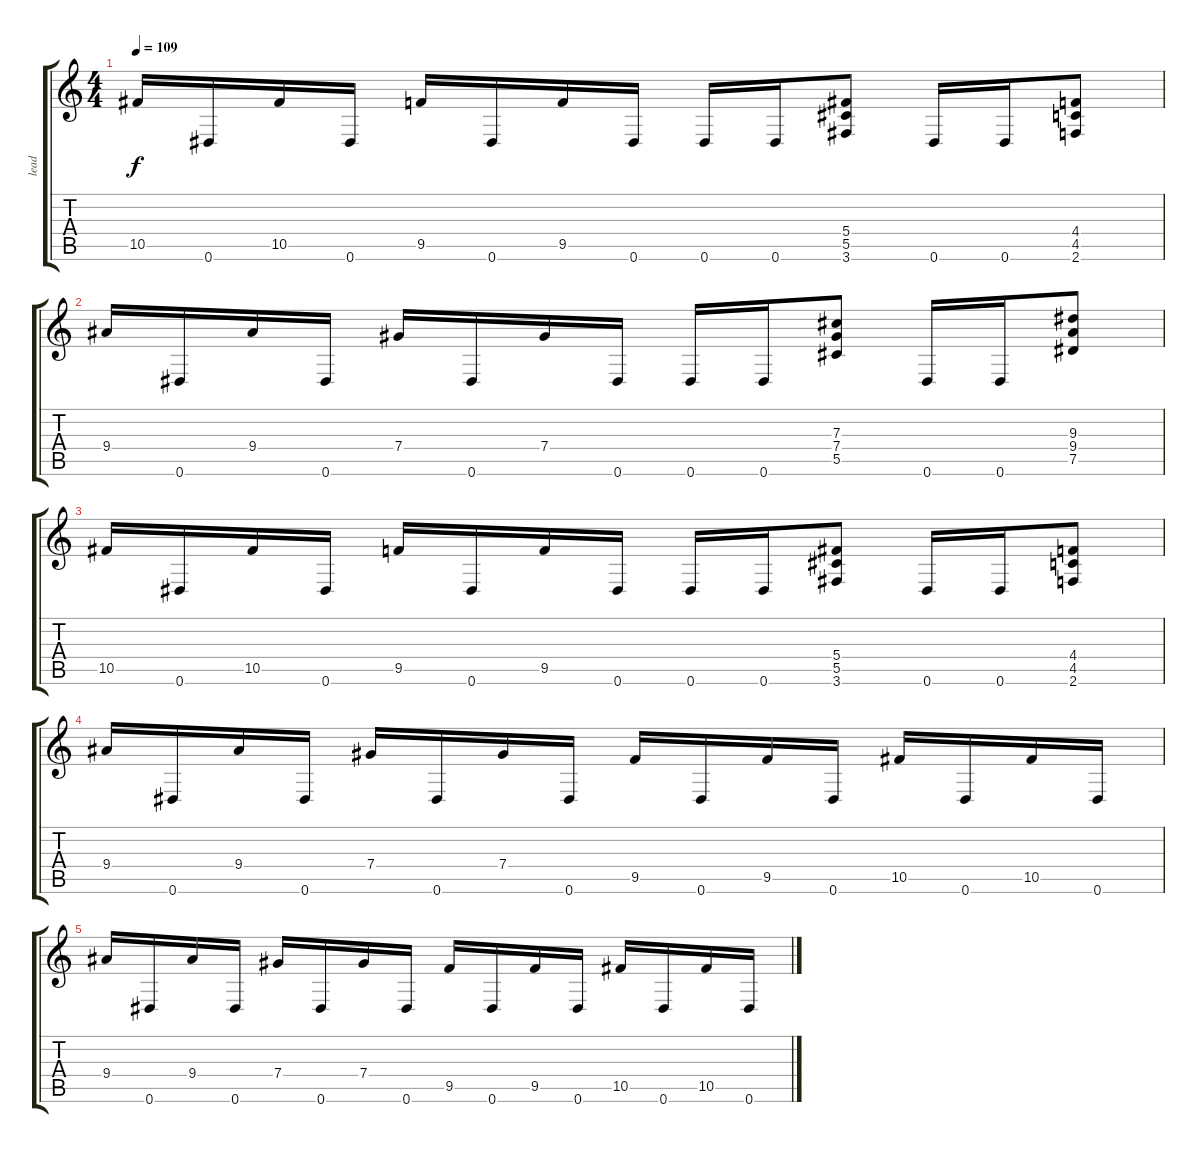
\track ("lead" "lead") {instrument distortionguitar}
\staff {score tabs}
\tuning (Eb4 Bb3 Gb3 Db3 Ab2 Eb2) {hide}
\ts (4 4)
\tempo 109
\clef g2
\ks c
10.5.16{dy f} 0.6.16 10.5.16 0.6.16 9.5.16 0.6.16 9.5.16 0.6.16 0.6.16 0.6.16 (5.4 5.5 3.6).8 0.6.16 0.6.16 (4.4 4.5 2.6).8 |
9.4.16 0.6.16 9.4.16 0.6.16 7.4.16 0.6.16 7.4.16 0.6.16 0.6.16 0.6.16 (7.3 7.4 5.5).8 0.6.16 0.6.16 (9.3 9.4 7.5).8 |
10.5.16 0.6.16 10.5.16 0.6.16 9.5.16 0.6.16 9.5.16 0.6.16 0.6.16 0.6.16 (5.4 5.5 3.6).8 0.6.16 0.6.16 (4.4 4.5 2.6).8 |
9.4.16 0.6.16 9.4.16 0.6.16 7.4.16 0.6.16 7.4.16 0.6.16 9.5.16 0.6.16 9.5.16 0.6.16 10.5.16 0.6.16 10.5.16 0.6.16 |
9.4.16 0.6.16 9.4.16 0.6.16 7.4.16 0.6.16 7.4.16 0.6.16 9.5.16 0.6.16 9.5.16 0.6.16 10.5.16 0.6.16 10.5.16 0.6.16
